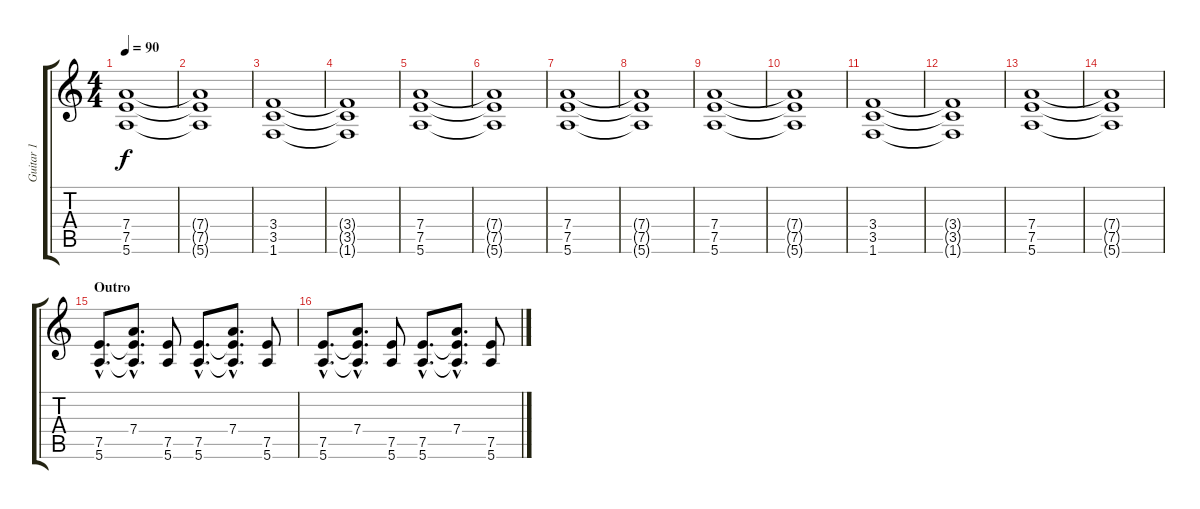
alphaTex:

\track ("Guitar 1" "Guitar 1") {instrument distortionguitar}
\staff {score tabs}
\tuning (E4 B3 G3 D3 A2 E2) {hide}
\ts (4 4)
\tempo 90
\clef g2
\ks c
(7.4 7.5 5.6).1{dy f} |
(7.4{t} 7.5{t} 5.6{t}).1 |
(3.4 3.5 1.6).1 |
(3.4{t} 3.5{t} 1.6{t}).1 |
(7.4 7.5 5.6).1 |
(7.4{t} 7.5{t} 5.6{t}).1 |
(7.4 7.5 5.6).1 |
(7.4{t} 7.5{t} 5.6{t}).1 |
(7.4 7.5 5.6).1 |
(7.4{t} 7.5{t} 5.6{t}).1 |
(3.4 3.5 1.6).1 |
(3.4{t} 3.5{t} 1.6{t}).1 |
(7.4 7.5 5.6).1 |
(7.4{t} 7.5{t} 5.6{t}).1 |
\section ("" "Outro")
(7.5{hac} 5.6{hac}).8{d} (7.4{hac} 7.5{hac t} 5.6{hac t}).8{d} (7.5 5.6).8 (7.5{hac} 5.6{hac}).8{d} (7.4{hac} 7.5{hac t} 5.6{hac t}).8{d} (7.5 5.6).8 |
(7.5{hac} 5.6{hac}).8{d} (7.4{hac} 7.5{hac t} 5.6{hac t}).8{d} (7.5 5.6).8 (7.5{hac} 5.6{hac}).8{d} (7.4{hac} 7.5{hac t} 5.6{hac t}).8{d} (7.5 5.6).8
